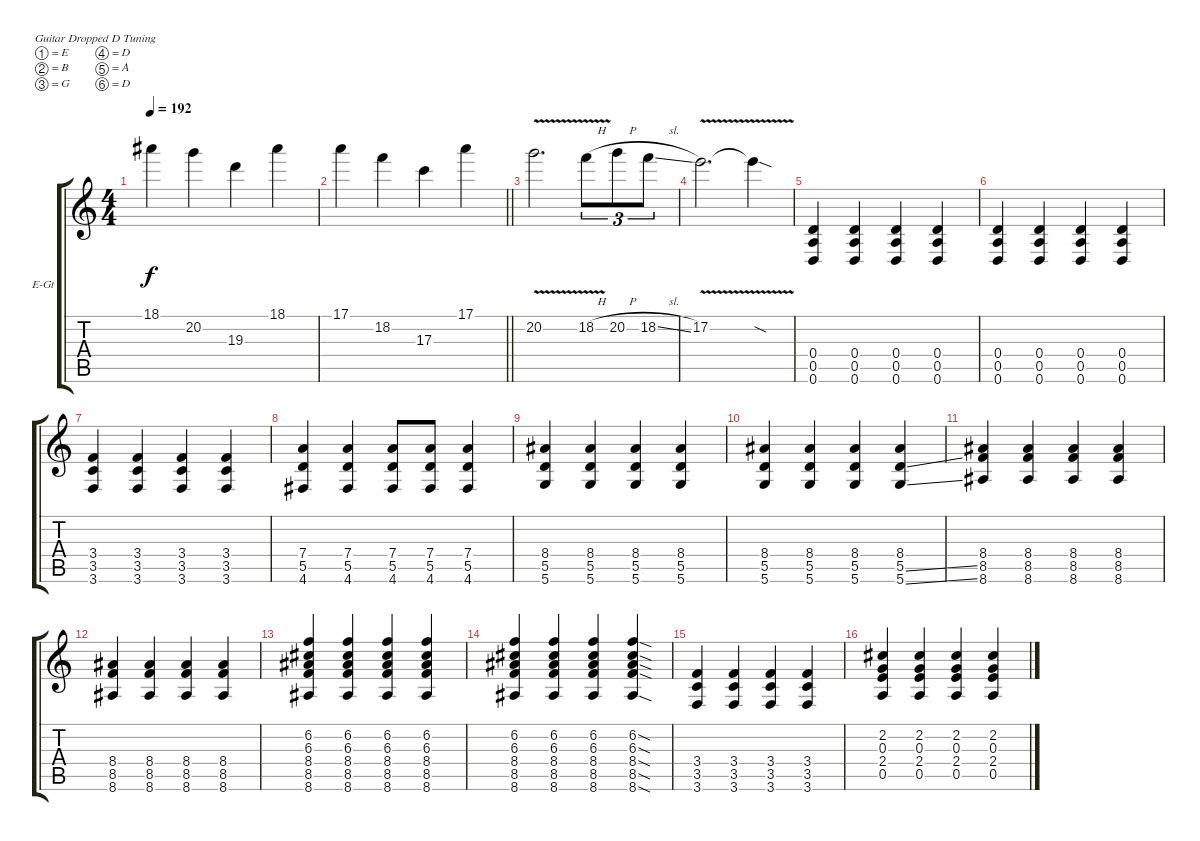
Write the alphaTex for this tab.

\defaultSystemsLayout 4
\bracketExtendMode groupsimilarinstruments
\firstSystemTrackNameOrientation horizontal
\otherSystemsTrackNameOrientation horizontal
\track ("Electric Guitar" "E-Gt") {instrument distortionguitar}
\staff {score tabs}
\tuning (E4 B3 G3 D3 A2 D2)
\ts (4 4)
\tempo 192
\clef g2
\ks c
18.1.4{dy f} 20.2.4 19.3.4 18.1.4 |
\barLineRight lightlight
17.1.4 18.2.4 17.3.4 17.1.4 |
20.2{v}.2{d} 18.2{v h}.8{tu (3 2)} 20.2{h}.8{tu (3 2)} 18.2{sl}.8{tu (3 2)} |
17.2{v}.2{d} 17.2{sod t}.4 |
(0.5 0.6 0.4).4 (0.5 0.6 0.4).4 (0.5 0.6 0.4).4 (0.5 0.6 0.4).4 |
(0.5 0.6 0.4).4 (0.5 0.6 0.4).4 (0.5 0.6 0.4).4 (0.5 0.6 0.4).4 |
(3.5 3.4 3.6).4 (3.5 3.4 3.6).4 (3.5 3.4 3.6).4 (3.5 3.4 3.6).4 |
(4.6 5.5 7.4).4 (4.6 5.5 7.4).4 (4.6 5.5 7.4).8 (4.6 5.5 7.4).8 (7.4 5.5 4.6).4 |
(5.6 5.5 8.4).4 (5.6 5.5 8.4).4 (5.6 5.5 8.4).4 (5.6 5.5 8.4).4 |
(5.6 5.5 8.4).4 (5.6 5.5 8.4).4 (5.6 5.5 8.4).4 (5.6{ss} 5.5{ss} 8.4).4 |
(8.6 8.5 8.4).4 (8.4 8.6 8.5).4 (8.4 8.6 8.5).4 (8.4 8.5 8.6).4 |
(8.6 8.5 8.4).4 (8.4 8.6 8.5).4 (8.4 8.6 8.5).4 (8.4 8.5 8.6).4 |
(8.6 8.5 8.4 6.3 6.2).4 (8.6 8.5 8.4 6.3 6.2).4 (8.6 8.5 8.4 6.3 6.2).4 (8.6 8.5 8.4 6.3 6.2).4 |
(8.6 8.5 8.4 6.3 6.2).4 (8.6 8.5 8.4 6.3 6.2).4 (8.6 8.5 8.4 6.3 6.2).4 (8.6{sod} 8.5{sod} 8.4{sod} 6.3{sod} 6.2{sod}).4 |
(3.6 3.5 3.4).4 (3.6 3.5 3.4).4 (3.6 3.5 3.4).4 (3.6 3.5 3.4).4 |
(0.5 2.4 0.3 2.2).4 (0.5 2.4 0.3 2.2).4 (0.5 2.4 0.3 2.2).4 (0.5 2.4 0.3 2.2).4
